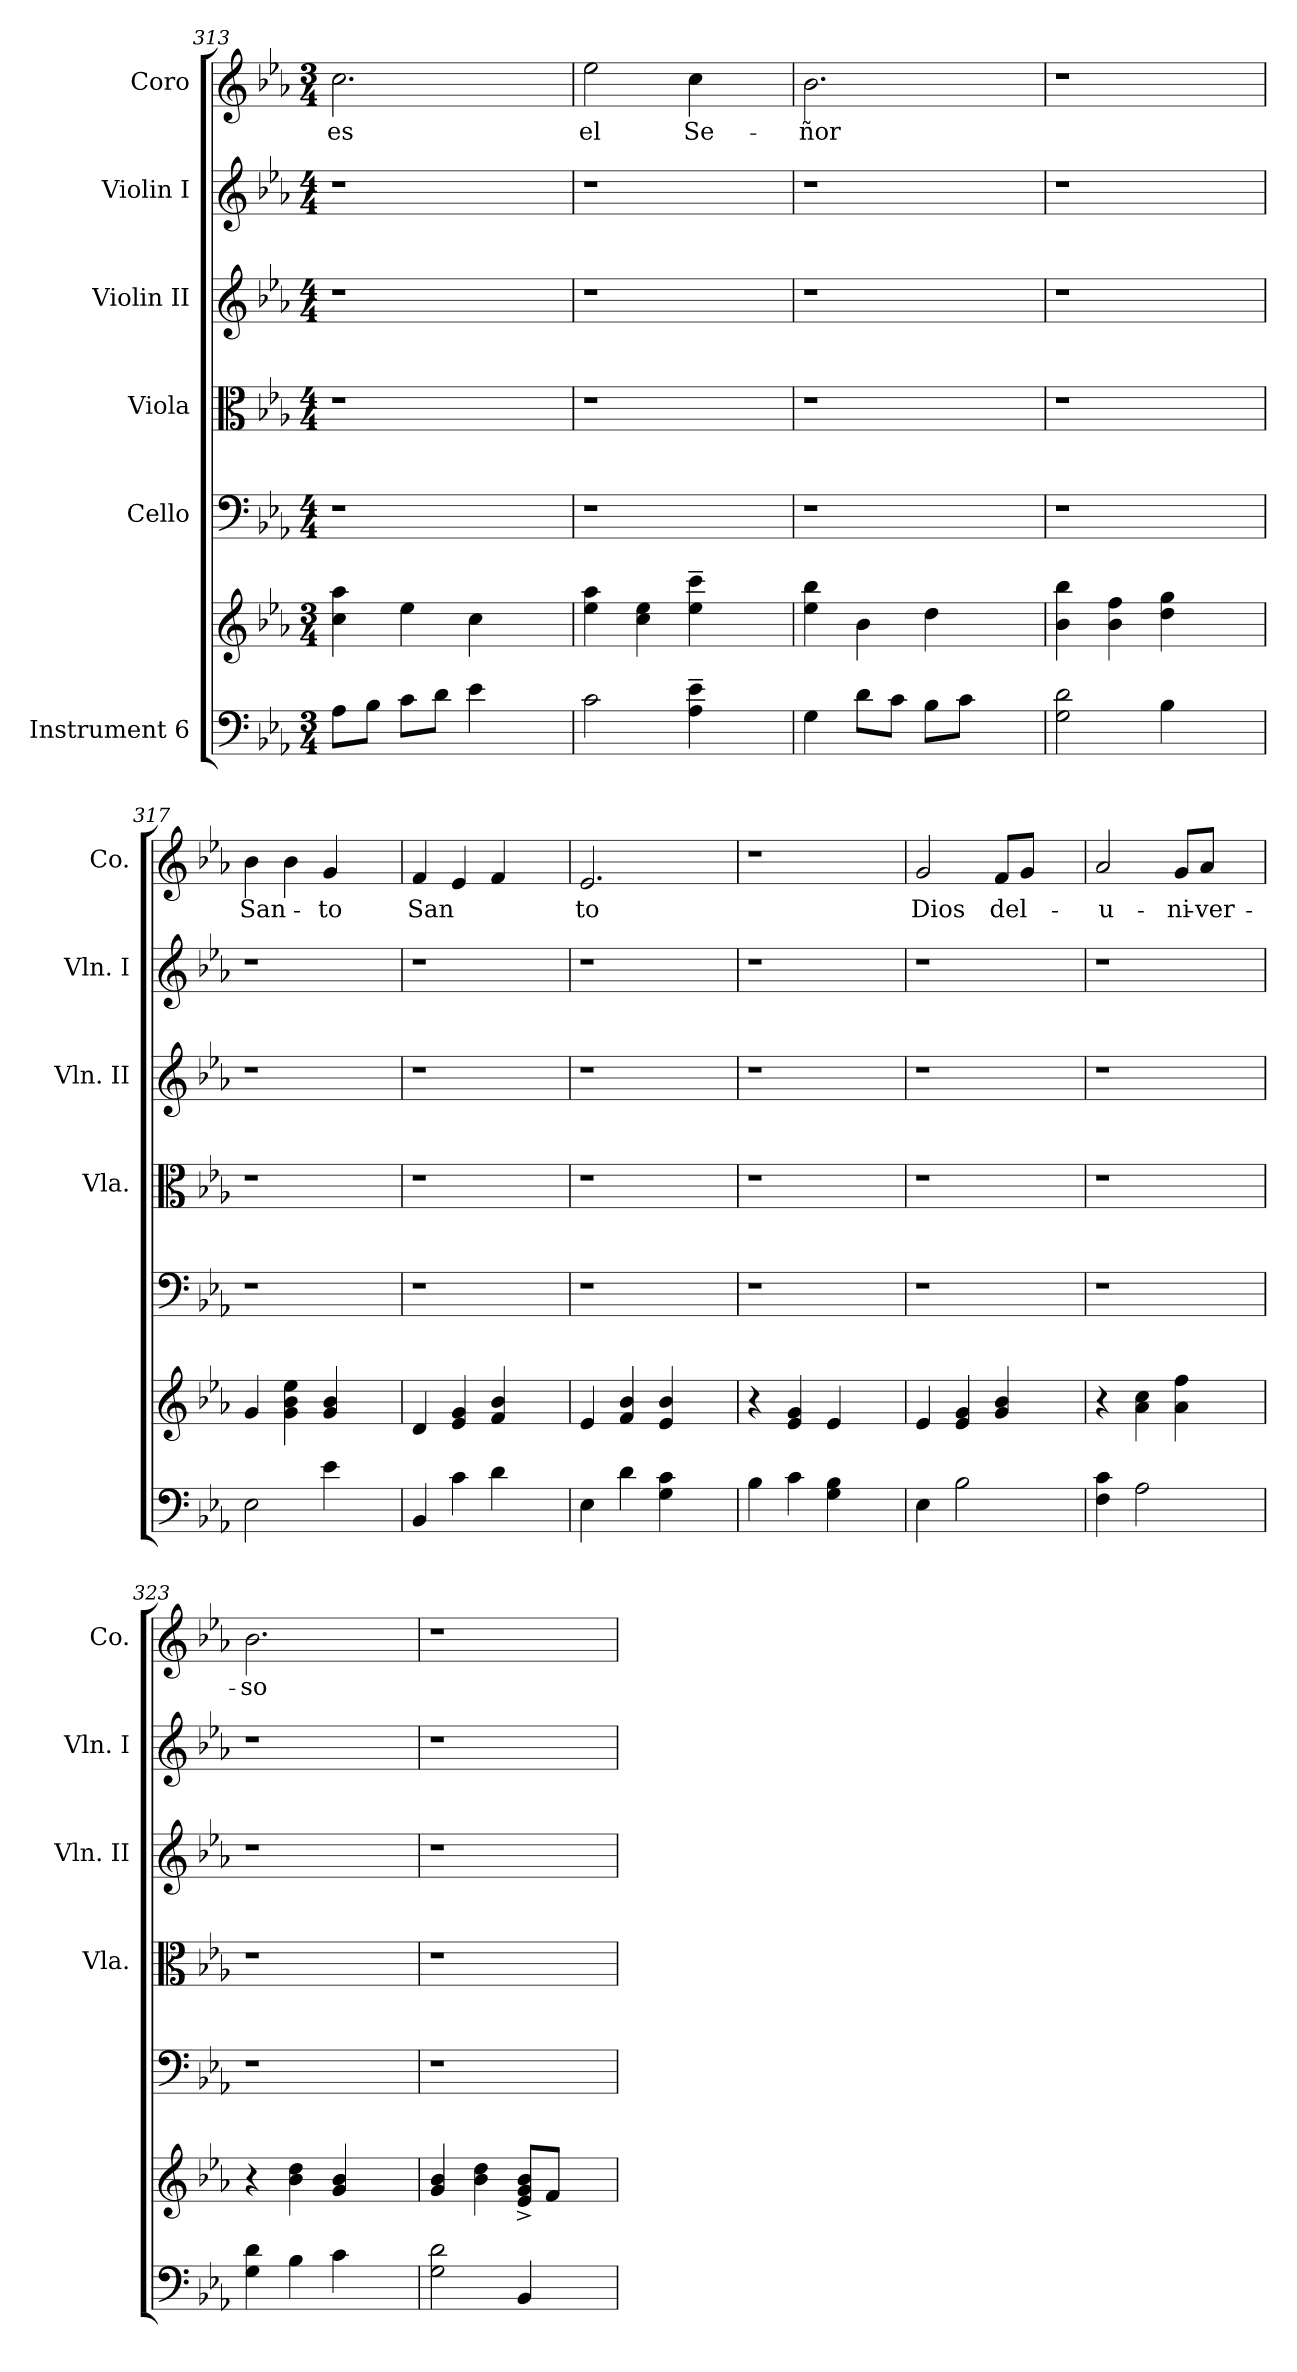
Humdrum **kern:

**kern	**kern	**kern	**kern	**kern	**kern	**kern	**text
*part6	*part6	*part5	*part4	*part3	*part2	*part1	*part1
*staff7	*staff6	*staff5	*staff4	*staff3	*staff2	*staff1	*staff1
*I"Instrument 6	*	*I"Cello	*I"Viola	*I"Violin II	*I"Violin I	*I"Coro	*
*	*	*	*I'Vla.	*I'Vln. II	*I'Vln. I	*I'Co.	*
*clefF4	*clefG2	*clefF4	*clefC3	*clefG2	*clefG2	*clefG2	*
*k[b-e-a-]	*k[b-e-a-]	*k[b-e-a-]	*k[b-e-a-]	*k[b-e-a-]	*k[b-e-a-]	*k[b-e-a-]	*
*E-:	*E-:	*E-:	*E-:	*E-:	*E-:	*E-:	*
*M3/4	*M3/4	*M4/4	*M4/4	*M4/4	*M4/4	*M3/4	*
=313	=313	=313	=313	=313	=313	=313	=313
!	!	!	!	!	!	!	!LO:LY:b:cj
8A-\L	4aa-\ 4cc\	1r	1r	1r	1r	2.cc\	es
8B-\J	.	.	.	.	.	.	.
8c\L	4ee-\	.	.	.	.	.	.
8d\J	.	.	.	.	.	.	.
4e-\	4cc\	.	.	.	.	.	.
4ryy	4ryy	.	.	.	.	4ryy	.
=314	=314	=314	=314	=314	=314	=314	=314
!	!	!	!	!	!	!	!LO:LY:b:cj
2c\	4ee-\ 4aa-\	1r	1r	1r	1r	2ee-\	el
.	4cc\ 4ee-\	.	.	.	.	.	.
!	!	!	!	!	!	!	!LO:LY:b:cj
4e-\~> 4A-\~>	4ee-\~> 4ccc\~>	.	.	.	.	4cc\	Se-
4ryy	4ryy	.	.	.	.	4ryy	.
!!LO:PB:g=z
=315	=315	=315	=315	=315	=315	=315	=315
!	!	!	!	!	!	!	!LO:LY:b:cj
4G\	4ee-\ 4bb-\	1r	1r	1r	1r	2.b-\	-ñor
8d\L	4b-\	.	.	.	.	.	.
8c\J	.	.	.	.	.	.	.
8B-\L	4dd\	.	.	.	.	.	.
8c\J	.	.	.	.	.	.	.
4ryy	4ryy	.	.	.	.	4ryy	.
=316	=316	=316	=316	=316	=316	=316	=316
!	!	!	!	!	!	!LO:N:vis=1	!
2G\ 2d\	4b-\ 4bb-\	1r	1r	1r	1r	2.r	.
.	4b-\ 4ff\	.	.	.	.	.	.
4B-\	4dd\ 4gg\	.	.	.	.	.	.
4ryy	4ryy	.	.	.	.	4ryy	.
=317	=317	=317	=317	=317	=317	=317	=317
!	!	!	!	!	!	!	!LO:LY:b:cj
2E-\	4g/	1r	1r	1r	1r	4b-\	San-
.	4g\ 4b-\ 4ee-\	.	.	.	.	4b-\	.
!	!	!	!	!	!	!	!LO:LY:b:cj
4e-\	4g/ 4b-/	.	.	.	.	4g/	-to
4ryy	4ryy	.	.	.	.	4ryy	.
=318	=318	=318	=318	=318	=318	=318	=318
!	!	!	!	!	!	!	!LO:LY:b
4BB-/	4d/	1r	1r	1r	1r	4f/	San
4c\	4e-/ 4g/	.	.	.	.	4e-/	.
4d\	4f/ 4b-/	.	.	.	.	4f/	.
4ryy	4ryy	.	.	.	.	4ryy	.
=319	=319	=319	=319	=319	=319	=319	=319
!	!	!	!	!	!	!	!LO:LY:b:cj
4E-\	4e-/	1r	1r	1r	1r	2.e-/	to
4d\	4f/ 4b-/	.	.	.	.	.	.
4c\ 4G\	4e-/ 4b-/	.	.	.	.	.	.
4ryy	4ryy	.	.	.	.	4ryy	.
=320	=320	=320	=320	=320	=320	=320	=320
!	!	!	!	!	!	!LO:N:vis=1	!
4B-\	4r	1r	1r	1r	1r	2.r	.
4c\	4e-/ 4g/	.	.	.	.	.	.
4B-\ 4G\	4e-/	.	.	.	.	.	.
4ryy	4ryy	.	.	.	.	4ryy	.
=321	=321	=321	=321	=321	=321	=321	=321
!	!	!	!	!	!	!	!LO:LY:b:cj
4E-\	4e-/	1r	1r	1r	1r	2g/	Dios
2B-\	4e-/ 4g/	.	.	.	.	.	.
!	!	!	!	!	!	!	!LO:LY:b:cj
.	4g/ 4b-/	.	.	.	.	8f/L	del-
.	.	.	.	.	.	8g/J	.
4ryy	4ryy	.	.	.	.	4ryy	.
!!LO:LB:g=z
=322	=322	=322	=322	=322	=322	=322	=322
!	!	!	!	!	!	!	!LO:LY:b:cj
4c\ 4F\	4r	1r	1r	1r	1r	2a-/	-u-
2A-\	4a-\ 4cc\	.	.	.	.	.	.
!	!	!	!	!	!	!	!LO:LY:b
.	4a-\ 4ff\	.	.	.	.	8g/L	-ni-
!	!	!	!	!	!	!	!LO:LY:b:rj
.	.	.	.	.	.	8a-/J	-ver-
4ryy	4ryy	.	.	.	.	4ryy	.
=323	=323	=323	=323	=323	=323	=323	=323
!	!	!	!	!	!	!	!LO:LY:b:cj
4d\ 4G\	4r	1r	1r	1r	1r	2.b-\	-so
4B-\	4b-\ 4dd\	.	.	.	.	.	.
4c\	4g/ 4b-/	.	.	.	.	.	.
4ryy	4ryy	.	.	.	.	4ryy	.
=324	=324	=324	=324	=324	=324	=324	=324
!	!	!	!	!	!	!LO:N:vis=1	!
2G\ 2d\	4g/ 4b-/	1r	1r	1r	1r	2.r	.
.	4dd\ 4b-\	.	.	.	.	.	.
4BB-/	8b-/^> 8g/^> 8e-/^>L	.	.	.	.	.	.
.	8f/J	.	.	.	.	.	.
4ryy	4ryy	.	.	.	.	4ryy	.
=	=	=	=	=	=	=	=
*-	*-	*-	*-	*-	*-	*-	*-
